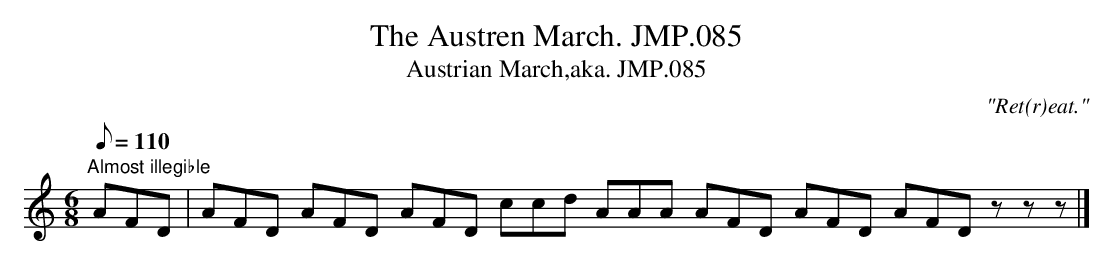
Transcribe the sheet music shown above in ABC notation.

X:1
T:Austren March. JMP.085, The
T:Austrian March,aka. JMP.085
M:6/8
L:1/8
Q:110
C:"Ret(r)eat."
K:None
"Almost illegible" AFD | AFD AFD AFD ccd AAA AFD AFD AFDzzz|]
